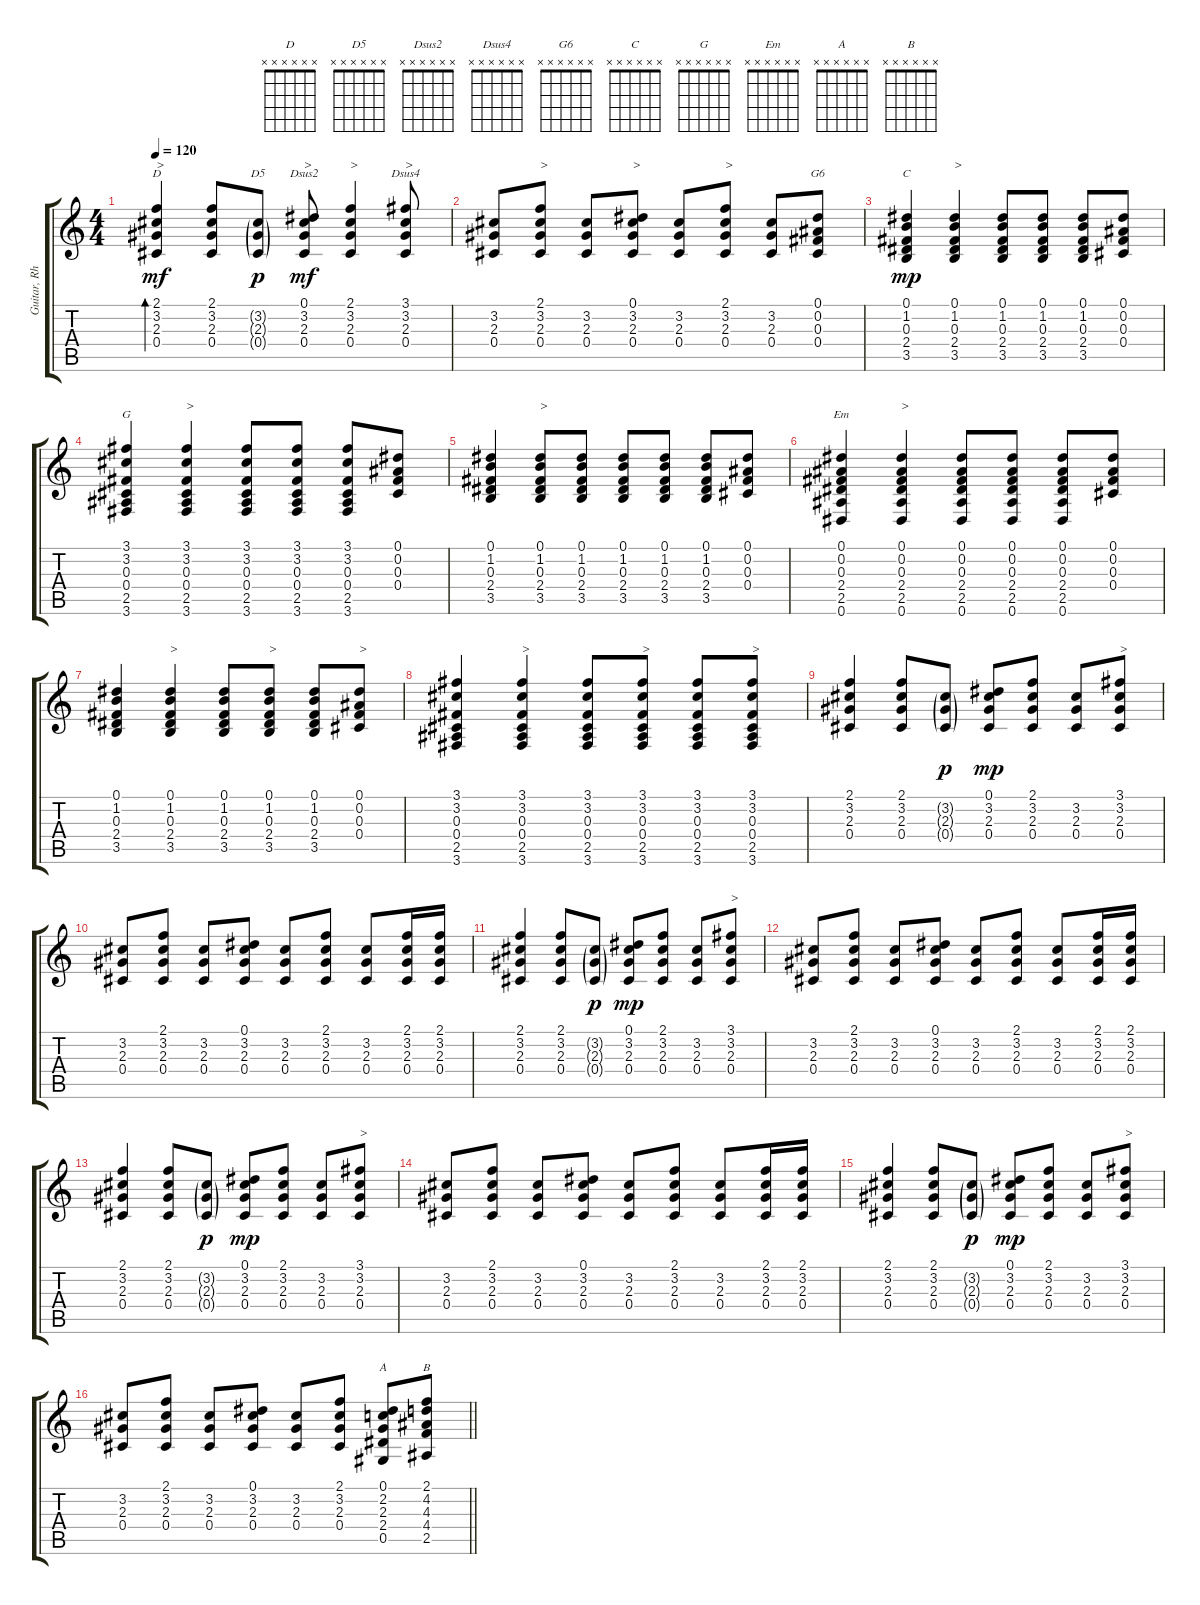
\track ("Guitar, Rhythm" "Guitar, Rh") {instrument acousticguitarsteel}
\staff {score tabs}
\tuning (Eb4 Bb3 Gb3 Db3 Ab2 Eb2) {hide}
\chord ("D" x x x x x x)
\chord ("D5" x x x x x x)
\chord ("Dsus2" x x x x x x)
\chord ("Dsus4" x x x x x x)
\chord ("G6" x x x x x x)
\chord ("C" x x x x x x)
\chord ("G" x x x x x x)
\chord ("Em" x x x x x x)
\chord ("A" x x x x x x)
\chord ("B" x x x x x x)
\ts (4 4)
\tempo 120
\clef g2
\ks c
(2.1 3.2 2.3 0.4).4{bd 120 ch "D" txt ">" dy mf} (2.1 3.2 2.3 0.4).8 (3.2{g} 2.3{g} 0.4{g}).8{ch "D5" dy p} (0.1 3.2 2.3 0.4).8{ch "Dsus2" txt ">" dy mf} (2.1 3.2 2.3 0.4).4{txt ">"} (3.1 3.2 2.3 0.4).8{ch "Dsus4" txt ">"} |
(3.2 2.3 0.4).8 (2.1 3.2 2.3 0.4).8{txt ">"} (3.2 2.3 0.4).8 (0.1 3.2 2.3 0.4).8{txt ">"} (3.2 2.3 0.4).8 (2.1 3.2 2.3 0.4).8{txt ">"} (3.2 2.3 0.4).8 (0.1 0.2 0.3 0.4).8{ch "G6"} |
(0.1 1.2 0.3 2.4 3.5).4{ch "C" dy mp} (0.1 1.2 0.3 2.4 3.5).4{txt ">"} (0.1 1.2 0.3 2.4 3.5).8 (0.1 1.2 0.3 2.4 3.5).8 (0.1 1.2 0.3 2.4 3.5).8 (0.1 0.2 0.3 0.4).8 |
(3.1 3.2 0.3 0.4 2.5 3.6).4{ch "G"} (3.1 3.2 0.3 0.4 2.5 3.6).4{txt ">"} (3.1 3.2 0.3 0.4 2.5 3.6).8 (3.1 3.2 0.3 0.4 2.5 3.6).8 (3.1 3.2 0.3 0.4 2.5 3.6).8 (0.1 0.2 0.3 0.4).8 |
(0.1 1.2 0.3 2.4 3.5).4 (0.1 1.2 0.3 2.4 3.5).8{txt ">"} (0.1 1.2 0.3 2.4 3.5).8 (0.1 1.2 0.3 2.4 3.5).8 (0.1 1.2 0.3 2.4 3.5).8 (0.1 1.2 0.3 2.4 3.5).8 (0.1 0.2 0.3 0.4).8 |
(0.1 0.2 0.3 2.4 2.5 0.6).4{ch "Em"} (0.1 0.2 0.3 2.4 2.5 0.6).4{txt ">"} (0.1 0.2 0.3 2.4 2.5 0.6).8 (0.1 0.2 0.3 2.4 2.5 0.6).8 (0.1 0.2 0.3 2.4 2.5 0.6).8 (0.1 0.2 0.3 0.4).8 |
(0.1 1.2 0.3 2.4 3.5).4 (0.1 1.2 0.3 2.4 3.5).4{txt ">"} (0.1 1.2 0.3 2.4 3.5).8 (0.1 1.2 0.3 2.4 3.5).8{txt ">"} (0.1 1.2 0.3 2.4 3.5).8 (0.1 0.2 0.3 0.4).8{txt ">"} |
(3.1 3.2 0.3 0.4 2.5 3.6).4 (3.1 3.2 0.3 0.4 2.5 3.6).4{txt ">"} (3.1 3.2 0.3 0.4 2.5 3.6).8 (3.1 3.2 0.3 0.4 2.5 3.6).8{txt ">"} (3.1 3.2 0.3 0.4 2.5 3.6).8 (3.1 3.2 0.3 0.4 2.5 3.6).8{txt ">"} |
(2.1 3.2 2.3 0.4).4 (2.1 3.2 2.3 0.4).8 (3.2{g} 2.3{g} 0.4{g}).8{dy p} (0.1 3.2 2.3 0.4).8{dy mp} (2.1 3.2 2.3 0.4).8 (3.2 2.3 0.4).8 (3.1 3.2 2.3 0.4).8{txt ">"} |
(3.2 2.3 0.4).8 (2.1 3.2 2.3 0.4).8 (3.2 2.3 0.4).8 (0.1 3.2 2.3 0.4).8 (3.2 2.3 0.4).8 (2.1 3.2 2.3 0.4).8 (3.2 2.3 0.4).8 (2.1 3.2 2.3 0.4).16 (2.1 3.2 2.3 0.4).16 |
(2.1 3.2 2.3 0.4).4 (2.1 3.2 2.3 0.4).8 (3.2{g} 2.3{g} 0.4{g}).8{dy p} (0.1 3.2 2.3 0.4).8{dy mp} (2.1 3.2 2.3 0.4).8 (3.2 2.3 0.4).8 (3.1 3.2 2.3 0.4).8{txt ">"} |
(3.2 2.3 0.4).8 (2.1 3.2 2.3 0.4).8 (3.2 2.3 0.4).8 (0.1 3.2 2.3 0.4).8 (3.2 2.3 0.4).8 (2.1 3.2 2.3 0.4).8 (3.2 2.3 0.4).8 (2.1 3.2 2.3 0.4).16 (2.1 3.2 2.3 0.4).16 |
(2.1 3.2 2.3 0.4).4 (2.1 3.2 2.3 0.4).8 (3.2{g} 2.3{g} 0.4{g}).8{dy p} (0.1 3.2 2.3 0.4).8{dy mp} (2.1 3.2 2.3 0.4).8 (3.2 2.3 0.4).8 (3.1 3.2 2.3 0.4).8{txt ">"} |
(3.2 2.3 0.4).8 (2.1 3.2 2.3 0.4).8 (3.2 2.3 0.4).8 (0.1 3.2 2.3 0.4).8 (3.2 2.3 0.4).8 (2.1 3.2 2.3 0.4).8 (3.2 2.3 0.4).8 (2.1 3.2 2.3 0.4).16 (2.1 3.2 2.3 0.4).16 |
(2.1 3.2 2.3 0.4).4 (2.1 3.2 2.3 0.4).8 (3.2{g} 2.3{g} 0.4{g}).8{dy p} (0.1 3.2 2.3 0.4).8{dy mp} (2.1 3.2 2.3 0.4).8 (3.2 2.3 0.4).8 (3.1 3.2 2.3 0.4).8{txt ">"} |
\barLineRight lightlight
(3.2 2.3 0.4).8 (2.1 3.2 2.3 0.4).8 (3.2 2.3 0.4).8 (0.1 3.2 2.3 0.4).8 (3.2 2.3 0.4).8 (2.1 3.2 2.3 0.4).8 (0.1 2.2 2.3 2.4 0.5).8{ch "A"} (2.1 4.2 4.3 4.4 2.5).8{ch "B"}
